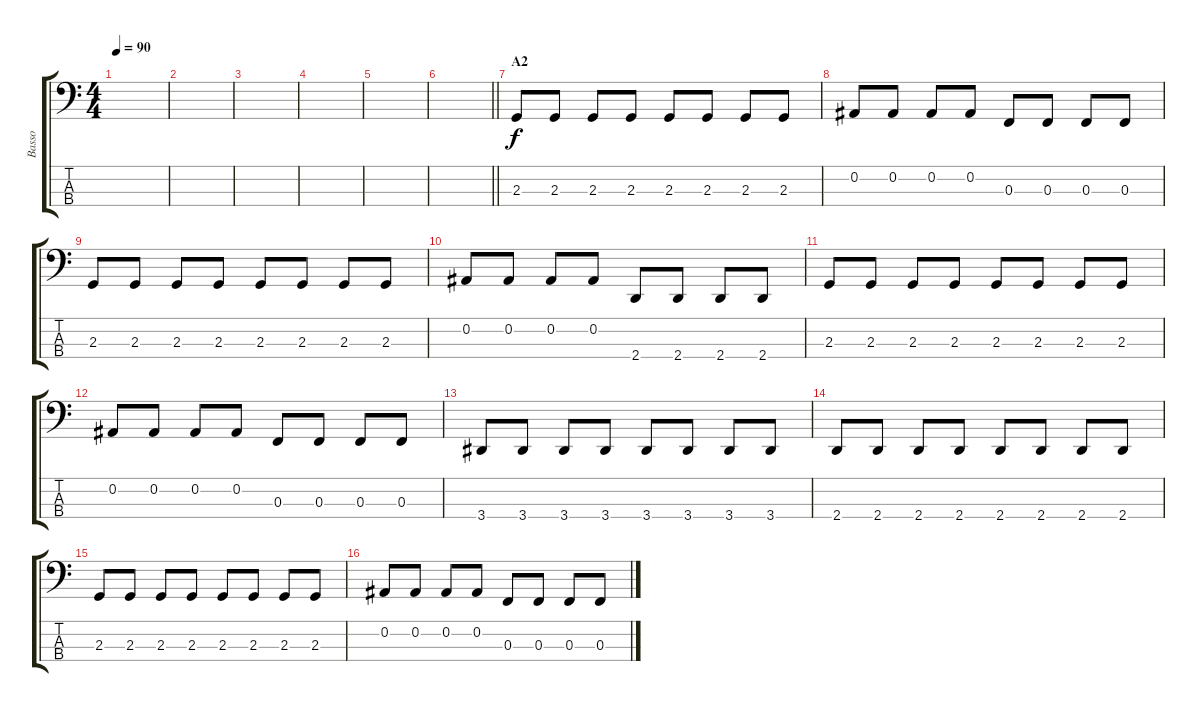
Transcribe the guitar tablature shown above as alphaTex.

\track ("Basso" "Basso") {instrument electricbasspick}
\staff {score tabs}
\tuning (Eb2 Bb1 F1 C1) {hide}
\ts (4 4)
\tempo 90
\clef f4
\ks c
|
|
|
|
|
\barLineRight lightlight
|
\section ("" "A2")
2.3.8 2.3.8 2.3.8 2.3.8 2.3.8 2.3.8 2.3.8 2.3.8 |
0.2.8 0.2.8 0.2.8 0.2.8 0.3.8 0.3.8 0.3.8 0.3.8 |
2.3.8 2.3.8 2.3.8 2.3.8 2.3.8 2.3.8 2.3.8 2.3.8 |
0.2.8 0.2.8 0.2.8 0.2.8 2.4.8 2.4.8 2.4.8 2.4.8 |
2.3.8 2.3.8 2.3.8 2.3.8 2.3.8 2.3.8 2.3.8 2.3.8 |
0.2.8 0.2.8 0.2.8 0.2.8 0.3.8 0.3.8 0.3.8 0.3.8 |
3.4.8 3.4.8 3.4.8 3.4.8 3.4.8 3.4.8 3.4.8 3.4.8 |
2.4.8 2.4.8 2.4.8 2.4.8 2.4.8 2.4.8 2.4.8 2.4.8 |
2.3.8 2.3.8 2.3.8 2.3.8 2.3.8 2.3.8 2.3.8 2.3.8 |
0.2.8 0.2.8 0.2.8 0.2.8 0.3.8 0.3.8 0.3.8 0.3.8
